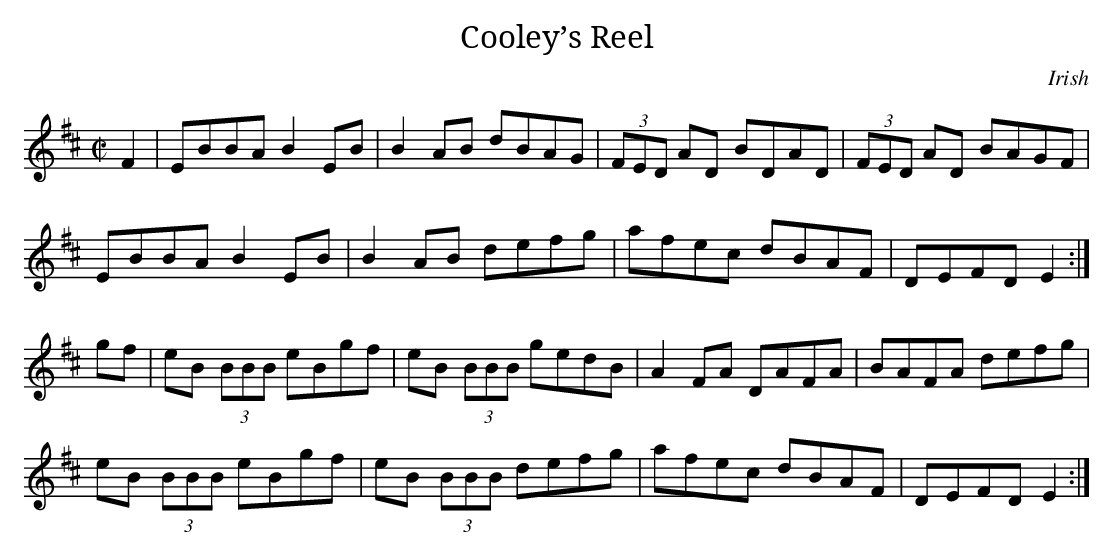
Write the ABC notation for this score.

X:1
T:Cooley’s Reel
M:C|
K:D
F2 | EBBA B2 EB | B2 AB dBAG | (3FED AD BDAD | (3FED AD BAGF |
EBBA B2 EB | B2 AB defg | afec dBAF | DEFD E2 :|
gf | eB (3BBB eBgf | eB (3BBB gedB | A2 FA DAFA | BAFA defg |
eB (3BBB eBgf | eB (3BBB defg | afec dBAF | DEFD E2 :|
